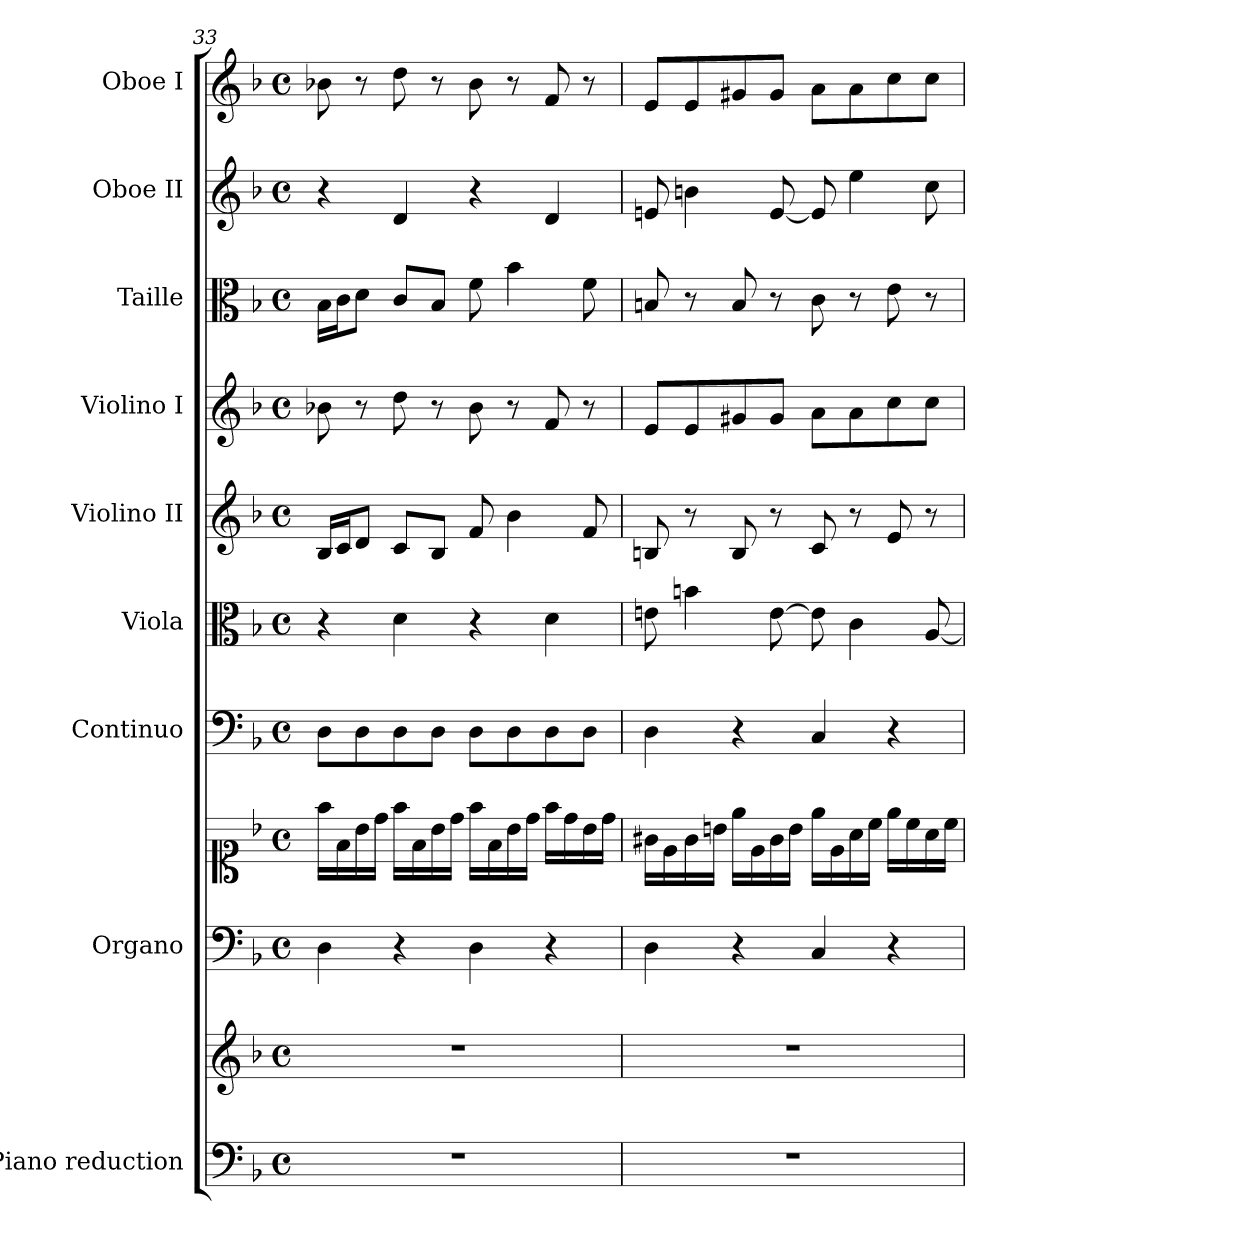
**kern	**kern	**kern	**kern	**kern	**kern	**kern	**kern	**kern	**kern	**kern
*part9	*part9	*part8	*part8	*part7	*part6	*part5	*part4	*part3	*part2	*part1
*staff11	*staff10	*staff9	*staff8	*staff7	*staff6	*staff5	*staff4	*staff3	*staff2	*staff1
*I"Piano reduction	*	*I"Organo	*	*I"Continuo	*I"Viola	*I"Violino II	*I"Violino I	*I"Taille	*I"Oboe II	*I"Oboe I
*I'Pno	*	*	*	*	*I'Vla	*I'Vln	*I'Vln	*	*I'Ob	*I'Ob
!!LO:PB:g=z
*clefF4	*clefG2	*clefF4	*clefC1	*clefF4	*clefC3	*clefG2	*clefG2	*clefC3	*clefG2	*clefG2
*k[b-]	*k[b-]	*k[b-]	*k[b-]	*k[b-]	*k[b-]	*k[b-]	*k[b-]	*k[b-]	*k[b-]	*k[b-]
*M4/4	*M4/4	*M4/4	*M4/4	*M4/4	*M4/4	*M4/4	*M4/4	*M4/4	*M4/4	*M4/4
*met(c)	*met(c)	*met(c)	*met(c)	*met(c)	*met(c)	*met(c)	*met(c)	*met(c)	*met(c)	*met(c)
=33	=33	=33	=33	=33	=33	=33	=33	=33	=33	=33
1r	1r	4D\	16ff\LL	8D\L	4r	16B-/LL	8b-X\	16B-\LL	4r	8b-X\
.	.	.	16f\	.	.	16c/J	.	16c\J	.	.
.	.	.	16b-\	8D\	.	8d/J	8r	8d\J	.	8r
.	.	.	16dd\JJ	.	.	.	.	.	.	.
.	.	4r	16ff\LL	8D\	4d\	8c/L	8dd\	8c/L	4d/	8dd\
.	.	.	16f\	.	.	.	.	.	.	.
.	.	.	16b-\	8D\J	.	8B-/J	8r	8B-/J	.	8r
.	.	.	16dd\JJ	.	.	.	.	.	.	.
.	.	4D\	16ff\LL	8D\L	4r	8f/	8b-\	8f\	4r	8b-\
.	.	.	16f\	.	.	.	.	.	.	.
.	.	.	16b-\	8D\	.	4b-\	8r	4b-\	.	8r
.	.	.	16dd\JJ	.	.	.	.	.	.	.
.	.	4r	16ff\LL	8D\	4d\	.	8f/	.	4d/	8f/
.	.	.	16dd\	.	.	.	.	.	.	.
.	.	.	16b-\	8D\J	.	8f/	8r	8f\	.	8r
.	.	.	16dd\JJ	.	.	.	.	.	.	.
=34	=34	=34	=34	=34	=34	=34	=34	=34	=34	=34
1r	1r	4D\	16g#X\LL	4D\	8en\	8Bn/	8e/L	8Bn/	8en/	8e/L
.	.	.	16e\	.	.	.	.	.	.	.
.	.	.	16g#\	.	4bn\	8r	8e/	8r	4bn\	8e/
.	.	.	16bn\JJ	.	.	.	.	.	.	.
.	.	4r	16ee\LL	4r	.	8B/	8g#X/	8B/	.	8g#X/
.	.	.	16e\	.	.	.	.	.	.	.
.	.	.	16g#\	.	[8e\	8r	8g#/J	8r	[8e/	8g#/J
.	.	.	16b\JJ	.	.	.	.	.	.	.
.	.	4C/	16ee\LL	4C/	8e\]	8c/	8a\L	8c\	8e/]	8a\L
.	.	.	16e\	.	.	.	.	.	.	.
.	.	.	16a\	.	4c\	8r	8a\	8r	4ee\	8a\
.	.	.	16cc\JJ	.	.	.	.	.	.	.
.	.	4r	16ee\LL	4r	.	8e/	8cc\	8e\	.	8cc\
.	.	.	16cc\	.	.	.	.	.	.	.
.	.	.	16a\	.	[8A/	8r	8cc\J	8r	8cc\	8cc\J
.	.	.	16cc\JJ	.	.	.	.	.	.	.
=	=	=	=	=	=	=	=	=	=	=
*-	*-	*-	*-	*-	*-	*-	*-	*-	*-	*-
